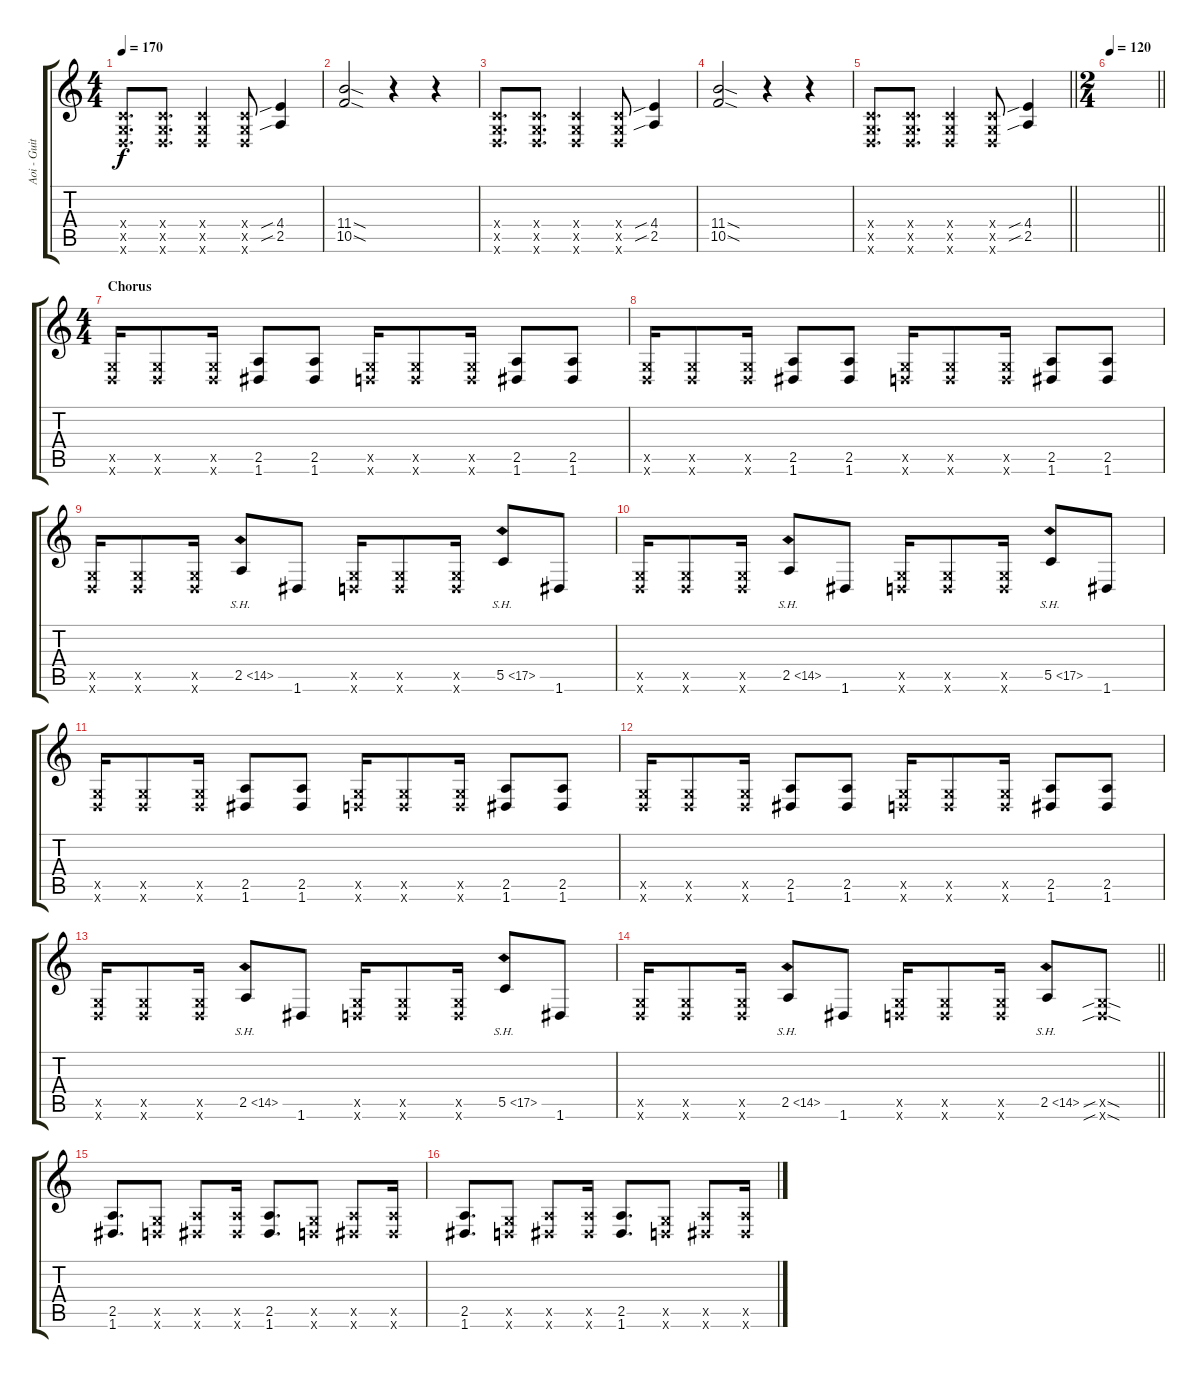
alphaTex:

\track ("Aoi - Guitar 2" "Aoi - Guit") {instrument distortionguitar}
\staff {score tabs}
\tuning (D4 A3 F3 C3 G2 D2) {hide}
\ts (4 4)
\tempo 170
\clef g2
\ks c
(0.4{x} 0.5{x} 0.6{x}).8{d dy f} (0.4{x} 0.5{x} 0.6{x}).8{d} (0.4{x} 0.5{x} 0.6{x}).4 (0.4{x} 0.5{x} 0.6{x}).8 (4.4{sib} 2.5{sib}).4 |
(11.4{sod} 10.5{sod}).2 r.4 r.4 |
(0.4{x} 0.5{x} 0.6{x}).8{d} (0.4{x} 0.5{x} 0.6{x}).8{d} (0.4{x} 0.5{x} 0.6{x}).4 (0.4{x} 0.5{x} 0.6{x}).8 (4.4{sib} 2.5{sib}).4 |
(11.4{sod} 10.5{sod}).2 r.4 r.4 |
\barLineRight lightlight
(0.4{x} 0.5{x} 0.6{x}).8{d} (0.4{x} 0.5{x} 0.6{x}).8{d} (0.4{x} 0.5{x} 0.6{x}).4 (0.4{x} 0.5{x} 0.6{x}).8 (4.4{sib} 2.5{sib}).4 |
\ts (2 4)
\tempo 120
\barLineRight lightlight
|
\ts (4 4)
\section ("" "Chorus")
(0.5{x} 0.6{x}).16 (0.5{x} 0.6{x}).8 (0.5{x} 0.6{x}).16 (2.5 1.6).8 (2.5 1.6).8 (0.5{x} 0.6{x}).16 (0.5{x} 0.6{x}).8 (0.5{x} 0.6{x}).16 (2.5 1.6).8 (2.5 1.6).8 |
(0.5{x} 0.6{x}).16 (0.5{x} 0.6{x}).8 (0.5{x} 0.6{x}).16 (2.5 1.6).8 (2.5 1.6).8 (0.5{x} 0.6{x}).16 (0.5{x} 0.6{x}).8 (0.5{x} 0.6{x}).16 (2.5 1.6).8 (2.5 1.6).8 |
(0.5{x} 0.6{x}).16 (0.5{x} 0.6{x}).8 (0.5{x} 0.6{x}).16 2.5{sh 12}.8 1.6.8 (0.5{x} 0.6{x}).16 (0.5{x} 0.6{x}).8 (0.5{x} 0.6{x}).16 5.5{sh 12}.8 1.6.8 |
(0.5{x} 0.6{x}).16 (0.5{x} 0.6{x}).8 (0.5{x} 0.6{x}).16 2.5{sh 12}.8 1.6.8 (0.5{x} 0.6{x}).16 (0.5{x} 0.6{x}).8 (0.5{x} 0.6{x}).16 5.5{sh 12}.8 1.6.8 |
(0.5{x} 0.6{x}).16 (0.5{x} 0.6{x}).8 (0.5{x} 0.6{x}).16 (2.5 1.6).8 (2.5 1.6).8 (0.5{x} 0.6{x}).16 (0.5{x} 0.6{x}).8 (0.5{x} 0.6{x}).16 (2.5 1.6).8 (2.5 1.6).8 |
(0.5{x} 0.6{x}).16 (0.5{x} 0.6{x}).8 (0.5{x} 0.6{x}).16 (2.5 1.6).8 (2.5 1.6).8 (0.5{x} 0.6{x}).16 (0.5{x} 0.6{x}).8 (0.5{x} 0.6{x}).16 (2.5 1.6).8 (2.5 1.6).8 |
(0.5{x} 0.6{x}).16 (0.5{x} 0.6{x}).8 (0.5{x} 0.6{x}).16 2.5{sh 12}.8 1.6.8 (0.5{x} 0.6{x}).16 (0.5{x} 0.6{x}).8 (0.5{x} 0.6{x}).16 5.5{sh 12}.8 1.6.8 |
\barLineRight lightlight
(0.5{x} 0.6{x}).16 (0.5{x} 0.6{x}).8 (0.5{x} 0.6{x}).16 2.5{sh 12}.8 1.6.8 (0.5{x} 0.6{x}).16 (0.5{x} 0.6{x}).8 (0.5{x} 0.6{x}).16 2.5{sh 12}.8 (0.5{sib sod x} 0.6{sib sod x}).8 |
(2.5 1.6).8{d} (0.5{x} 0.6{x}).8 (2.5{x} 1.6{x}).8 (2.5{x} 1.6{x}).16 (2.5 1.6).8{d} (0.5{x} 0.6{x}).8 (2.5{x} 1.6{x}).8 (2.5{x} 1.6{x}).16 |
(2.5 1.6).8{d} (0.5{x} 0.6{x}).8 (2.5{x} 1.6{x}).8 (2.5{x} 1.6{x}).16 (2.5 1.6).8{d} (0.5{x} 0.6{x}).8 (2.5{x} 1.6{x}).8 (2.5{x} 1.6{x}).16
